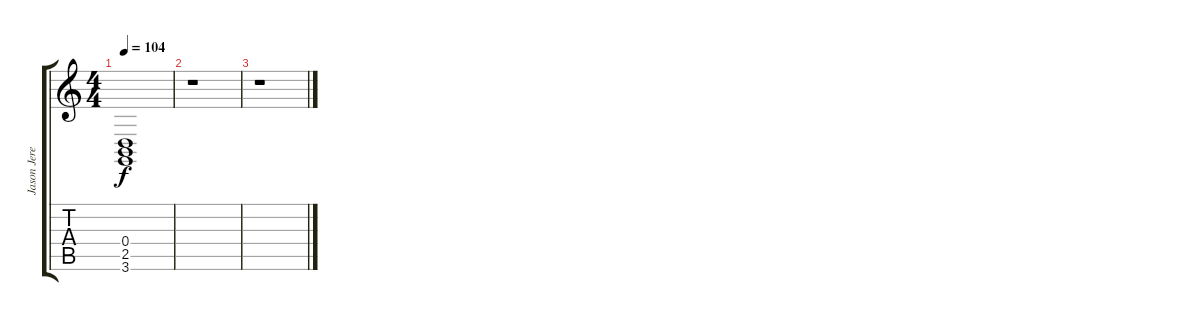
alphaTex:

\track ("Jason Jeremy Freese(keyboard)" "Jason Jere") {instrument brightacousticpiano}
\staff {score tabs}
\tuning (E4 B3 G3 D3 A2 E2) {hide}
\ts (4 4)
\tempo 104
\clef g2
\ks c
(0.4{t} 2.5{t} 3.6{t}).1{dy f} |
r.1 |
r.1
